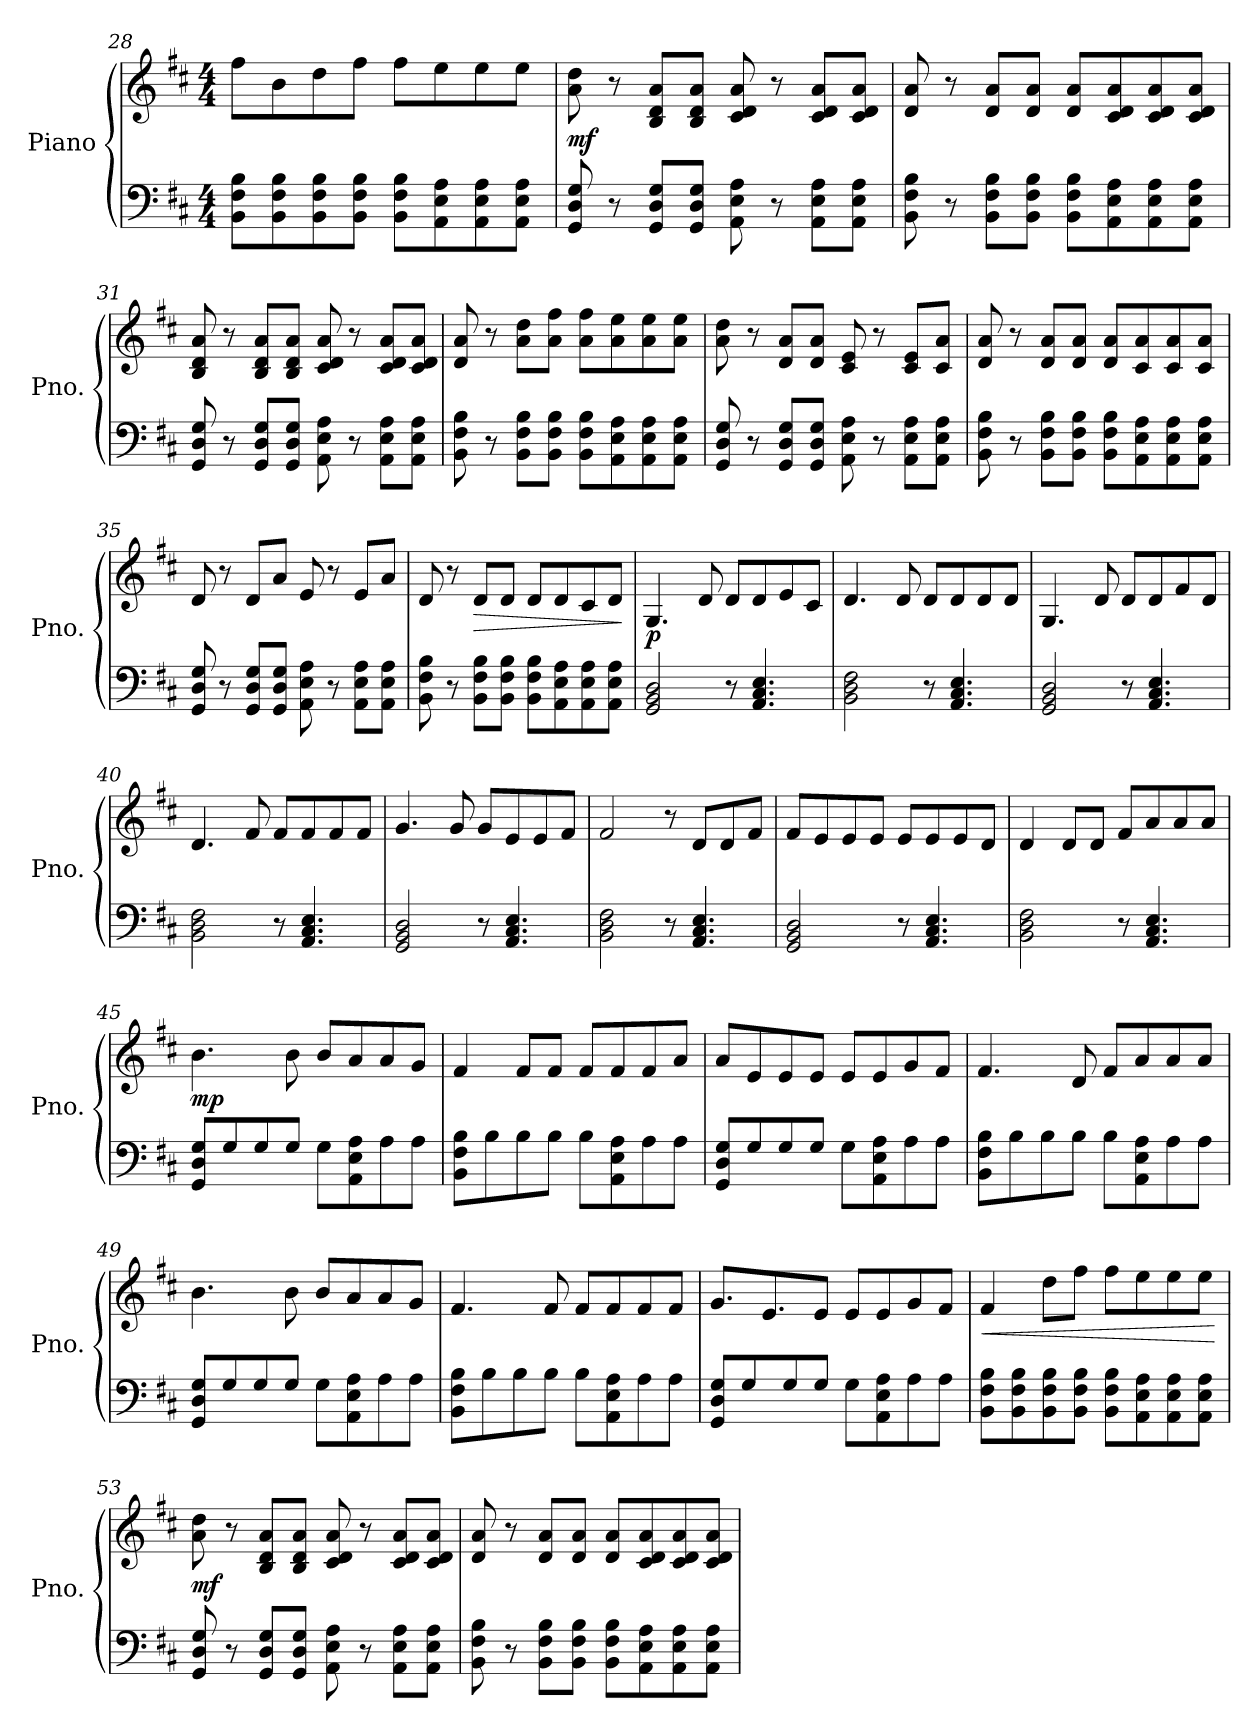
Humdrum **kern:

**kern	**kern	**dynam
*part1	*part1	*part1
*staff2	*staff1	*staff1/2
*I"Piano	*	*
*I'Pno.	*	*
*clefF4	*clefG2	*
*k[f#c#]	*k[f#c#]	*
*M4/4	*M4/4	*
=28	=28	=28
8BB\ 8F#\ 8B\L	8ff#\L	.
8BB\ 8F#\ 8B\	8b\	.
8BB\ 8F#\ 8B\	8dd\	.
8BB\ 8F#\ 8B\J	8ff#\J	.
8BB\ 8F#\ 8B\L	8ff#\L	.
8AA\ 8E\ 8A\	8ee\	.
8AA\ 8E\ 8A\	8ee\	.
8AA\ 8E\ 8A\J	8ee\J	.
=29	=29	=29
!	!	!LO:DY:a=2
8GG/ 8D/ 8G/	8a\ 8dd\	mf
8r	8r	.
8GG/ 8D/ 8G/L	8B/ 8d/ 8a/L	.
8GG/ 8D/ 8G/J	8B/ 8d/ 8a/J	.
8AA\ 8E\ 8A\	8c#/ 8d/ 8a/	.
8r	8r	.
8AA\ 8E\ 8A\L	8c#/ 8d/ 8a/L	.
8AA\ 8E\ 8A\J	8c#/ 8d/ 8a/J	.
!!LO:LB:g=z
=30	=30	=30
8BB\ 8F#\ 8B\	8d/ 8a/	.
8r	8r	.
8BB\ 8F#\ 8B\L	8d/ 8a/L	.
8BB\ 8F#\ 8B\J	8d/ 8a/J	.
8BB\ 8F#\ 8B\L	8d/ 8a/L	.
8AA\ 8E\ 8A\	8c#/ 8d/ 8a/	.
8AA\ 8E\ 8A\	8c#/ 8d/ 8a/	.
8AA\ 8E\ 8A\J	8c#/ 8d/ 8a/J	.
=31	=31	=31
8GG/ 8D/ 8G/	8B/ 8d/ 8a/	.
8r	8r	.
8GG/ 8D/ 8G/L	8B/ 8d/ 8a/L	.
8GG/ 8D/ 8G/J	8B/ 8d/ 8a/J	.
8AA\ 8E\ 8A\	8c#/ 8d/ 8a/	.
8r	8r	.
8AA\ 8E\ 8A\L	8c#/ 8d/ 8a/L	.
8AA\ 8E\ 8A\J	8c#/ 8d/ 8a/J	.
=32	=32	=32
8BB\ 8F#\ 8B\	8d/ 8a/	.
8r	8r	.
8BB\ 8F#\ 8B\L	8a\ 8dd\L	.
8BB\ 8F#\ 8B\J	8a\ 8ff#\J	.
8BB\ 8F#\ 8B\L	8a\ 8ff#\L	.
8AA\ 8E\ 8A\	8a\ 8ee\	.
8AA\ 8E\ 8A\	8a\ 8ee\	.
8AA\ 8E\ 8A\J	8a\ 8ee\J	.
=33	=33	=33
8GG/ 8D/ 8G/	8a\ 8dd\	.
8r	8r	.
8GG/ 8D/ 8G/L	8d/ 8a/L	.
8GG/ 8D/ 8G/J	8d/ 8a/J	.
8AA\ 8E\ 8A\	8c#/ 8e/	.
8r	8r	.
8AA\ 8E\ 8A\L	8c#/ 8e/L	.
8AA\ 8E\ 8A\J	8c#/ 8a/J	.
!!LO:LB:g=z
=34	=34	=34
8BB\ 8F#\ 8B\	8d/ 8a/	.
8r	8r	.
8BB\ 8F#\ 8B\L	8d/ 8a/L	.
8BB\ 8F#\ 8B\J	8d/ 8a/J	.
8BB\ 8F#\ 8B\L	8d/ 8a/L	.
8AA\ 8E\ 8A\	8c#/ 8a/	.
8AA\ 8E\ 8A\	8c#/ 8a/	.
8AA\ 8E\ 8A\J	8c#/ 8a/J	.
=35	=35	=35
8GG/ 8D/ 8G/	8d/	.
8r	8r	.
8GG/ 8D/ 8G/L	8d/L	.
8GG/ 8D/ 8G/J	8a/J	.
8AA\ 8E\ 8A\	8e/	.
8r	8r	.
8AA\ 8E\ 8A\L	8e/L	.
8AA\ 8E\ 8A\J	8a/J	.
=36	=36	=36
8BB\ 8F#\ 8B\	8d/	.
8r	8r	.
!	!	!LO:HP:b
8BB\ 8F#\ 8B\L	8d/L	>
8BB\ 8F#\ 8B\J	8d/J	.
8BB\ 8F#\ 8B\L	8d/L	.
8AA\ 8E\ 8A\	8d/	.
8AA\ 8E\ 8A\	8c#/	.
8AA\ 8E\ 8A\J	8d/J	.
.	.	]
=37	=37	=37
!	!	!LO:DY:a=2
2GG/ 2BB/ 2D/	4.G/	p
.	8d/	.
8r	8d/L	.
4.AA/ 4.C#/ 4.E/	8d/	.
.	8e/	.
.	8c#/J	.
=38	=38	=38
2BB\ 2D\ 2F#\	4.d/	.
.	8d/	.
8r	8d/L	.
4.AA/ 4.C#/ 4.E/	8d/	.
.	8d/	.
.	8d/J	.
!!LO:LB:g=z
=39	=39	=39
2GG/ 2BB/ 2D/	4.G/	.
.	8d/	.
8r	8d/L	.
4.AA/ 4.C#/ 4.E/	8d/	.
.	8f#/	.
.	8d/J	.
=40	=40	=40
2BB\ 2D\ 2F#\	4.d/	.
.	8f#/	.
8r	8f#/L	.
4.AA/ 4.C#/ 4.E/	8f#/	.
.	8f#/	.
.	8f#/J	.
=41	=41	=41
2GG/ 2BB/ 2D/	4.g/	.
.	8g/	.
8r	8g/L	.
4.AA/ 4.C#/ 4.E/	8e/	.
.	8e/	.
.	8f#/J	.
=42	=42	=42
2BB\ 2D\ 2F#\	2f#/	.
8r	8r	.
4.AA/ 4.C#/ 4.E/	8d/L	.
.	8d/	.
.	8f#/J	.
=43	=43	=43
2GG/ 2BB/ 2D/	8f#/L	.
.	8e/	.
.	8e/	.
.	8e/J	.
8r	8e/L	.
4.AA/ 4.C#/ 4.E/	8e/	.
.	8e/	.
.	8d/J	.
=44	=44	=44
2BB\ 2D\ 2F#\	4d/	.
.	8d/L	.
.	8d/J	.
8r	8f#/L	.
4.AA/ 4.C#/ 4.E/	8a/	.
.	8a/	.
.	8a/J	.
!!LO:LB:g=z
=45	=45	=45
!	!	!LO:DY:b
8GG/ 8D/ 8G/L	4.b\	mp
8G/	.	.
8G/	.	.
8G/J	8b\	.
8G\L	8b/L	.
8AA\ 8E\ 8A\	8a/	.
8A\	8a/	.
8A\J	8g/J	.
=46	=46	=46
8BB\ 8F#\ 8B\L	4f#/	.
8B\	.	.
8B\	8f#/L	.
8B\J	8f#/J	.
8B\L	8f#/L	.
8AA\ 8E\ 8A\	8f#/	.
8A\	8f#/	.
8A\J	8a/J	.
=47	=47	=47
8GG/ 8D/ 8G/L	8a/L	.
8G/	8e/	.
8G/	8e/	.
8G/J	8e/J	.
8G\L	8e/L	.
8AA\ 8E\ 8A\	8e/	.
8A\	8g/	.
8A\J	8f#/J	.
=48	=48	=48
8BB\ 8F#\ 8B\L	4.f#/	.
8B\	.	.
8B\	.	.
8B\J	8d/	.
8B\L	8f#/L	.
8AA\ 8E\ 8A\	8a/	.
8A\	8a/	.
8A\J	8a/J	.
=49	=49	=49
8GG/ 8D/ 8G/L	4.b\	.
8G/	.	.
8G/	.	.
8G/J	8b\	.
8G\L	8b/L	.
8AA\ 8E\ 8A\	8a/	.
8A\	8a/	.
8A\J	8g/J	.
!!LO:LB:g=z
=50	=50	=50
8BB\ 8F#\ 8B\L	4.f#/	.
8B\	.	.
8B\	.	.
8B\J	8f#/	.
8B\L	8f#/L	.
8AA\ 8E\ 8A\	8f#/	.
8A\	8f#/	.
8A\J	8f#/J	.
=51	=51	=51
8GG/ 8D/ 8G/L	8.g/L	.
8G/	.	.
.	8.e/	.
8G/	.	.
8G/J	8e/J	.
8G\L	8e/L	.
8AA\ 8E\ 8A\	8e/	.
8A\	8g/	.
8A\J	8f#/J	.
=52	=52	=52
!	!	!LO:HP:b
8BB\ 8F#\ 8B\L	4f#/	<
8BB\ 8F#\ 8B\	.	.
8BB\ 8F#\ 8B\	8dd\L	.
8BB\ 8F#\ 8B\J	8ff#\J	.
8BB\ 8F#\ 8B\L	8ff#\L	.
8AA\ 8E\ 8A\	8ee\	.
8AA\ 8E\ 8A\	8ee\	.
8AA\ 8E\ 8A\J	8ee\J	.
.	.	[
=53	=53	=53
!	!	!LO:DY:a=2
8GG/ 8D/ 8G/	8a\ 8dd\	mf
8r	8r	.
8GG/ 8D/ 8G/L	8B/ 8d/ 8a/L	.
8GG/ 8D/ 8G/J	8B/ 8d/ 8a/J	.
8AA\ 8E\ 8A\	8c#/ 8d/ 8a/	.
8r	8r	.
8AA\ 8E\ 8A\L	8c#/ 8d/ 8a/L	.
8AA\ 8E\ 8A\J	8c#/ 8d/ 8a/J	.
!!LO:PB:g=z
=54	=54	=54
8BB\ 8F#\ 8B\	8d/ 8a/	.
8r	8r	.
8BB\ 8F#\ 8B\L	8d/ 8a/L	.
8BB\ 8F#\ 8B\J	8d/ 8a/J	.
8BB\ 8F#\ 8B\L	8d/ 8a/L	.
8AA\ 8E\ 8A\	8c#/ 8d/ 8a/	.
8AA\ 8E\ 8A\	8c#/ 8d/ 8a/	.
8AA\ 8E\ 8A\J	8c#/ 8d/ 8a/J	.
=	=	=
*-	*-	*-
